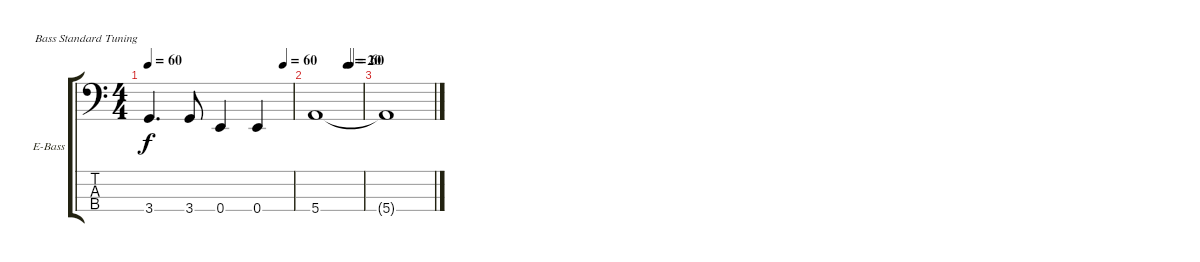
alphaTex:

\bracketExtendMode groupsimilarinstruments
\firstSystemTrackNameOrientation horizontal
\otherSystemsTrackNameOrientation horizontal
\track ("Áàñ" "E-Bass") {instrument electricbassfinger}
\staff {score tabs}
\tuning (G2 D2 A1 E1)
\ts (4 4)
\tempo 60
\tempo (60 0.9375)
\clef f4
\ks c
3.4.4{d dy f} 3.4.8 0.4.4 0.4.4 |
\tempo (20 0.6875)
\tempo (60 0.75)
5.4.1 |
5.4{t}.1
